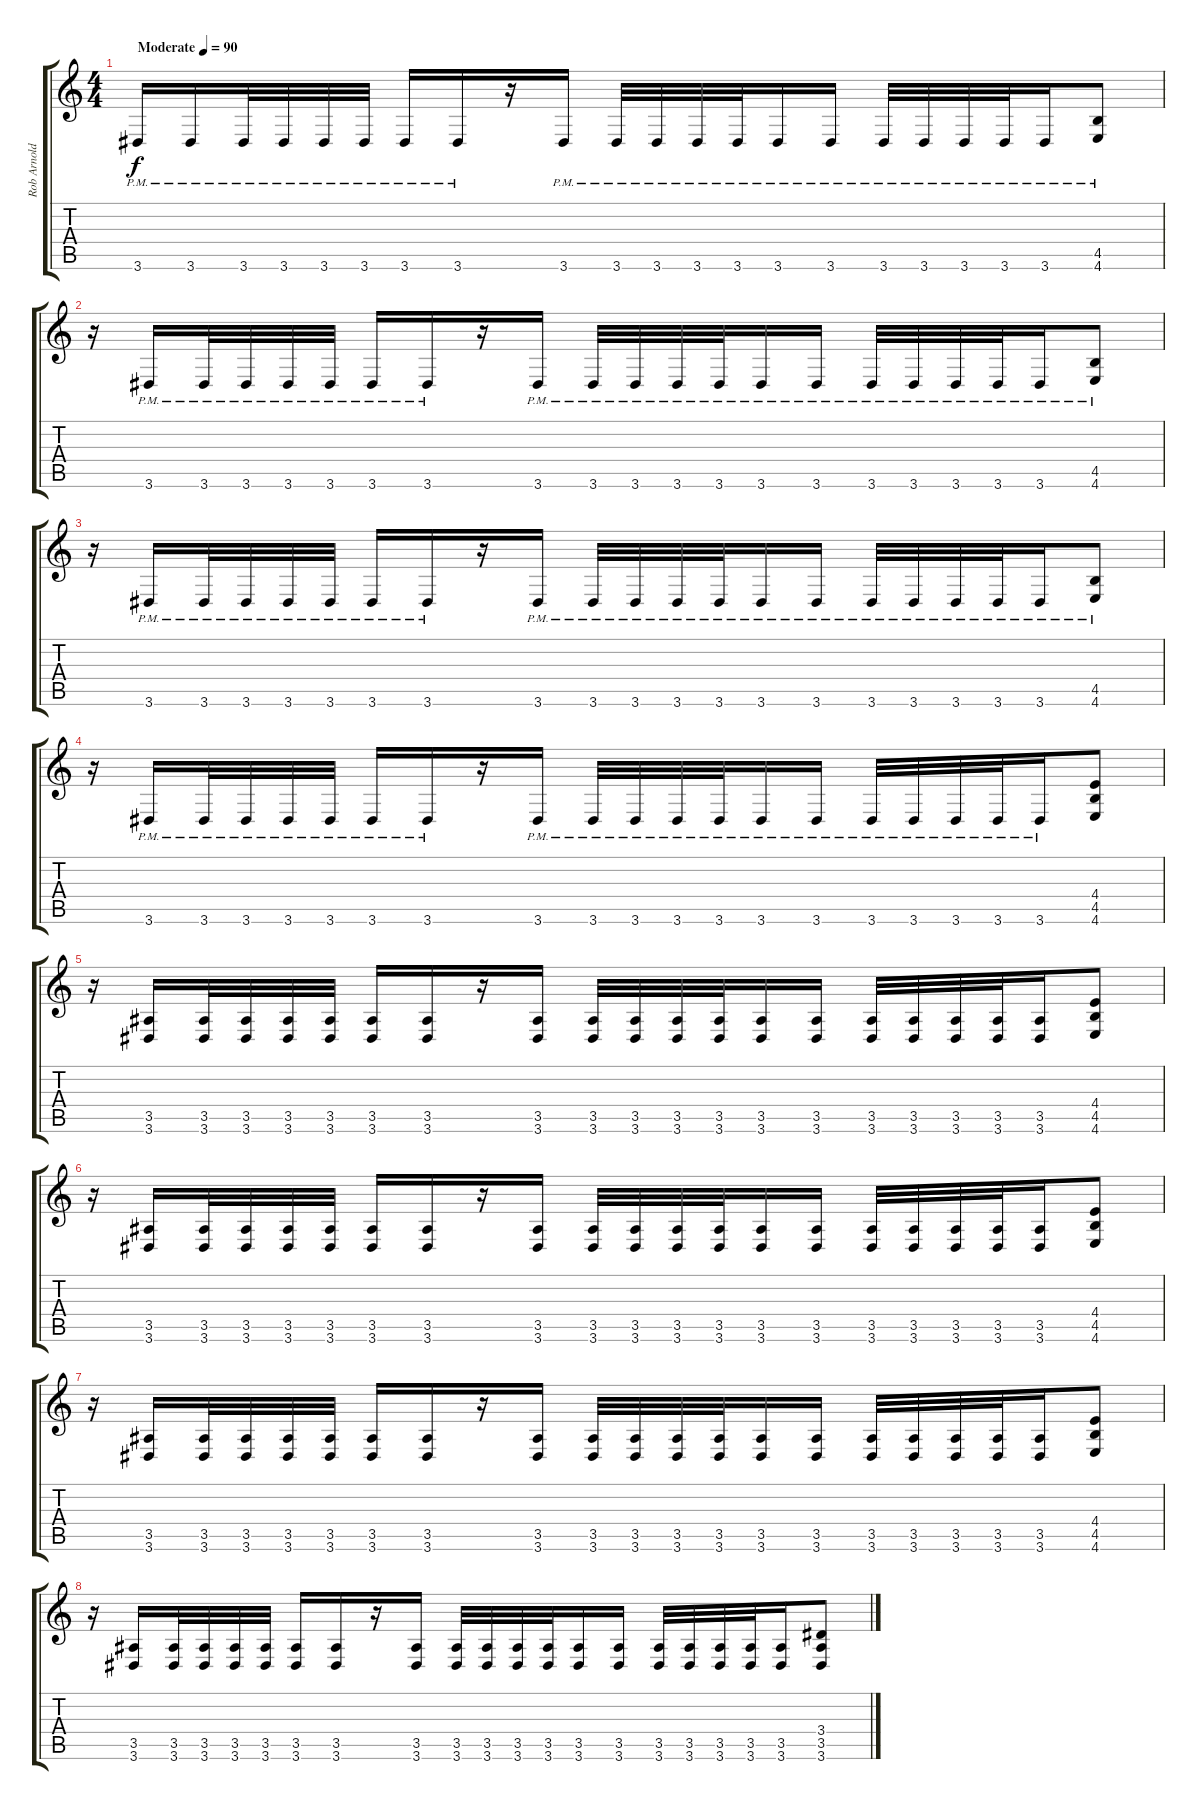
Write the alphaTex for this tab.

\track ("Rob Arnold" "Rob Arnold") {instrument distortionguitar}
\staff {score tabs}
\tuning (D4 A3 F3 C3 G2 C2) {hide}
\ts (4 4)
\tempo (90 "Moderate")
\clef g2
\ks c
3.6{pm}.16{dy f instrument distortionguitar} 3.6{pm}.16 3.6{pm}.32 3.6{pm}.32 3.6{pm}.32 3.6{pm}.32 3.6{pm}.16 3.6{pm}.16 r.16 3.6{pm}.16 3.6{pm}.32 3.6{pm}.32 3.6{pm}.32 3.6{pm}.32 3.6{pm}.16 3.6{pm}.16 3.6{pm}.32 3.6{pm}.32 3.6{pm}.32 3.6{pm}.32 3.6{pm}.16 (4.5{pm} 4.6).8 |
r.16 3.6{pm}.16 3.6{pm}.32 3.6{pm}.32 3.6{pm}.32 3.6{pm}.32 3.6{pm}.16 3.6{pm}.16 r.16 3.6{pm}.16 3.6{pm}.32 3.6{pm}.32 3.6{pm}.32 3.6{pm}.32 3.6{pm}.16 3.6{pm}.16 3.6{pm}.32 3.6{pm}.32 3.6{pm}.32 3.6{pm}.32 3.6{pm}.16 (4.5{pm} 4.6{pm}).8 |
r.16 3.6{pm}.16 3.6{pm}.32 3.6{pm}.32 3.6{pm}.32 3.6{pm}.32 3.6{pm}.16 3.6{pm}.16 r.16 3.6{pm}.16 3.6{pm}.32 3.6{pm}.32 3.6{pm}.32 3.6{pm}.32 3.6{pm}.16 3.6{pm}.16 3.6{pm}.32 3.6{pm}.32 3.6{pm}.32 3.6{pm}.32 3.6{pm}.16 (4.5{pm} 4.6{pm}).8 |
r.16 3.6{pm}.16 3.6{pm}.32 3.6{pm}.32 3.6{pm}.32 3.6{pm}.32 3.6{pm}.16 3.6{pm}.16 r.16 3.6{pm}.16 3.6{pm}.32 3.6{pm}.32 3.6{pm}.32 3.6{pm}.32 3.6{pm}.16 3.6{pm}.16 3.6{pm}.32 3.6{pm}.32 3.6{pm}.32 3.6{pm}.32 3.6{pm}.16 (4.4 4.5 4.6).8{instrument distortionguitar} |
r.16 (3.5 3.6).16 (3.5 3.6).32 (3.5 3.6).32 (3.5 3.6).32 (3.5 3.6).32 (3.5 3.6).16 (3.5 3.6).16 r.16 (3.5 3.6).16 (3.5 3.6).32 (3.5 3.6).32 (3.5 3.6).32 (3.5 3.6).32 (3.5 3.6).16 (3.5 3.6).16 (3.5 3.6).32 (3.5 3.6).32 (3.5 3.6).32 (3.5 3.6).32 (3.5 3.6).16 (4.4 4.5 4.6).8 |
r.16 (3.5 3.6).16 (3.5 3.6).32 (3.5 3.6).32 (3.5 3.6).32 (3.5 3.6).32 (3.5 3.6).16 (3.5 3.6).16 r.16 (3.5 3.6).16 (3.5 3.6).32 (3.5 3.6).32 (3.5 3.6).32 (3.5 3.6).32 (3.5 3.6).16 (3.5 3.6).16 (3.5 3.6).32 (3.5 3.6).32 (3.5 3.6).32 (3.5 3.6).32 (3.5 3.6).16 (4.4 4.5 4.6).8 |
r.16 (3.5 3.6).16 (3.5 3.6).32 (3.5 3.6).32 (3.5 3.6).32 (3.5 3.6).32 (3.5 3.6).16 (3.5 3.6).16 r.16 (3.5 3.6).16 (3.5 3.6).32 (3.5 3.6).32 (3.5 3.6).32 (3.5 3.6).32 (3.5 3.6).16 (3.5 3.6).16 (3.5 3.6).32 (3.5 3.6).32 (3.5 3.6).32 (3.5 3.6).32 (3.5 3.6).16 (4.4 4.5 4.6).8 |
r.16 (3.5 3.6).16 (3.5 3.6).32 (3.5 3.6).32 (3.5 3.6).32 (3.5 3.6).32 (3.5 3.6).16 (3.5 3.6).16 r.16 (3.5 3.6).16 (3.5 3.6).32 (3.5 3.6).32 (3.5 3.6).32 (3.5 3.6).32 (3.5 3.6).16 (3.5 3.6).16 (3.5 3.6).32 (3.5 3.6).32 (3.5 3.6).32 (3.5 3.6).32 (3.5 3.6).16 (3.4 3.5 3.6).8
